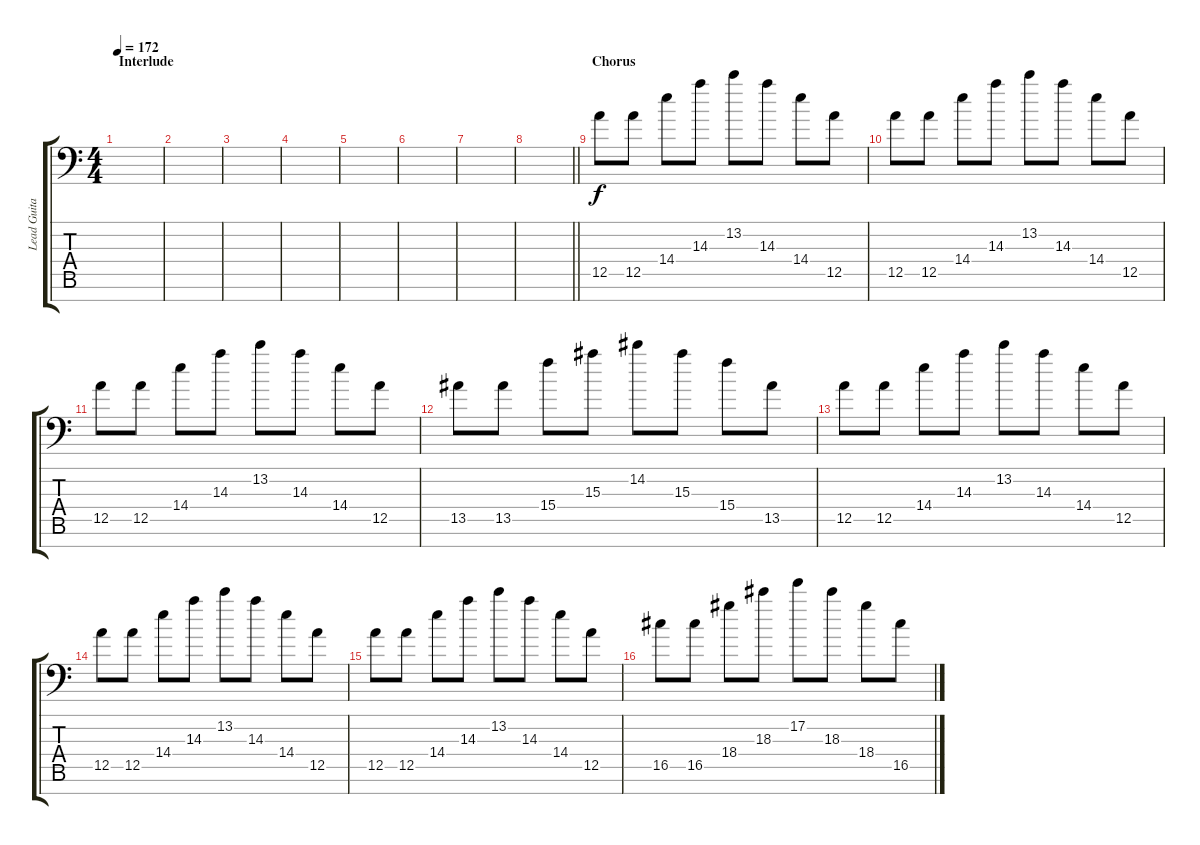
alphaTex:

\track ("Lead Guitar" "Lead Guita") {instrument distortionguitar}
\staff {score tabs}
\tuning (E4 B3 G3 D3 A2 E2 A1) {hide}
\ts (4 4)
\section ("" "Interlude")
\tempo 172
\clef f4
\ks c
|
|
|
|
|
|
|
\barLineRight lightlight
|
\section ("" "Chorus")
12.5.8 12.5.8 14.4.8 14.3.8 13.2.8 14.3.8 14.4.8 12.5.8 |
12.5.8 12.5.8 14.4.8 14.3.8 13.2.8 14.3.8 14.4.8 12.5.8 |
12.5.8 12.5.8 14.4.8 14.3.8 13.2.8 14.3.8 14.4.8 12.5.8 |
13.5.8 13.5.8 15.4.8 15.3.8 14.2.8 15.3.8 15.4.8 13.5.8 |
12.5.8 12.5.8 14.4.8 14.3.8 13.2.8 14.3.8 14.4.8 12.5.8 |
12.5.8 12.5.8 14.4.8 14.3.8 13.2.8 14.3.8 14.4.8 12.5.8 |
12.5.8 12.5.8 14.4.8 14.3.8 13.2.8 14.3.8 14.4.8 12.5.8 |
16.5.8 16.5.8 18.4.8 18.3.8 17.2.8 18.3.8 18.4.8 16.5.8
